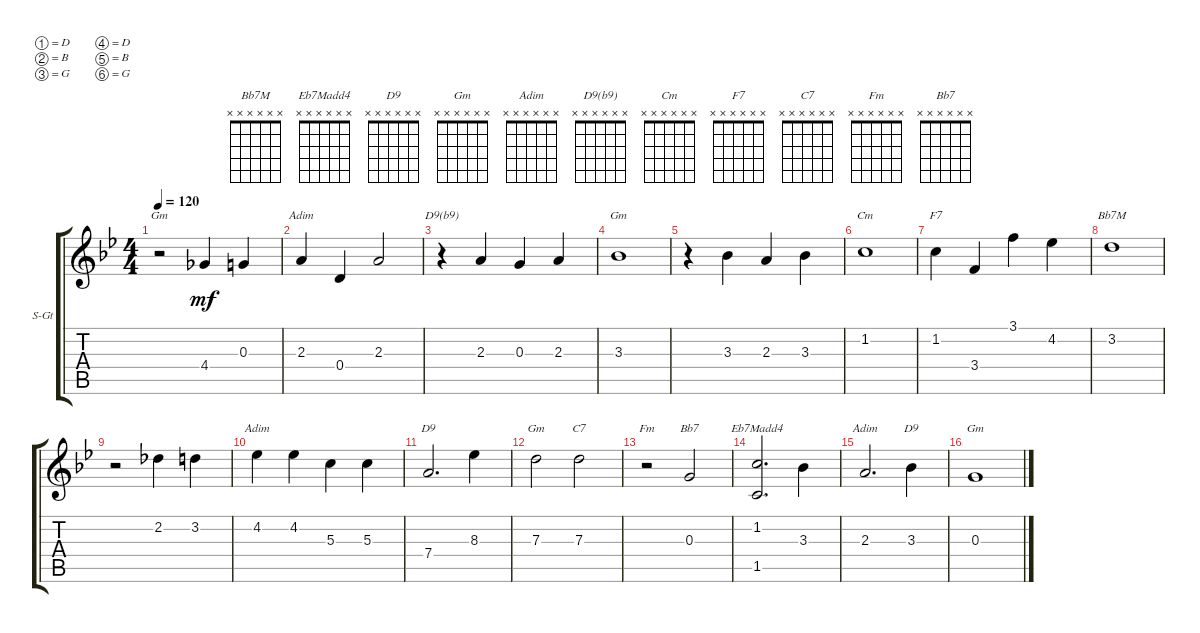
\defaultSystemsLayout 4
\bracketExtendMode groupsimilarinstruments
\firstSystemTrackNameOrientation horizontal
\otherSystemsTrackNameOrientation horizontal
\track ("Steel Guitar" "S-Gt") {mute instrument acousticguitarsteel}
\staff {score tabs}
\tuning (D4 B3 G3 D3 B2 G2)
\chord ("Bb7M" x x x x x x)
\chord ("Eb7Madd4" x x x x x x)
\chord ("D9" x x x x x x)
\chord ("Gm" x x x x x x)
\chord ("Adim" x x x x x x)
\chord ("D9(b9)" x x x x x x)
\chord ("Cm" x x x x x x)
\chord ("F7" x x x x x x)
\chord ("C7" x x x x x x)
\chord ("Fm" x x x x x x)
\chord ("Bb7" x x x x x x)
\ts (4 4)
\tempo 120
\clef g2
\ks gminor
r.2{ch "Gm" dy mf} 4.4.4 0.3.4 |
2.3.4{ch "Adim"} 0.4.4 2.3.2 |
r.4{ch "D9(b9)"} 2.3.4 0.3.4 2.3.4 |
3.3.1{ch "Gm"} |
r.4 3.3.4 2.3.4 3.3.4 |
1.2.1{ch "Cm"} |
1.2.4{ch "F7"} 3.4.4 3.1.4 4.2.4 |
3.2.1{ch "Bb7M"} |
r.2 2.2.4 3.2.4 |
4.2.4{ch "Adim"} 4.2.4 5.3.4 5.3.4 |
7.4.2{d ch "D9"} 8.3.4 |
7.3.2{ch "Gm"} 7.3.2{ch "C7"} |
r.2{ch "Fm"} 0.3.2{ch "Bb7"} |
(1.2 1.5).2{d ch "Eb7Madd4"} 3.3.4 |
2.3.2{d ch "Adim"} 3.3.4{ch "D9"} |
0.3.1{ch "Gm"}
